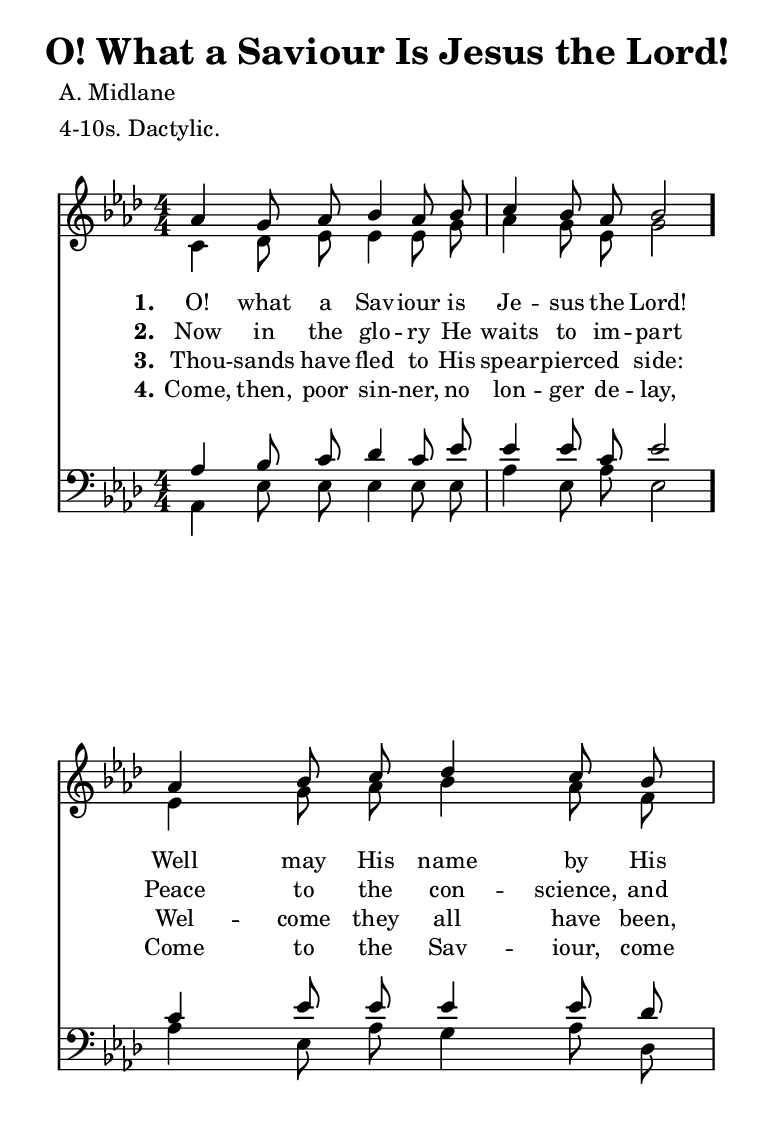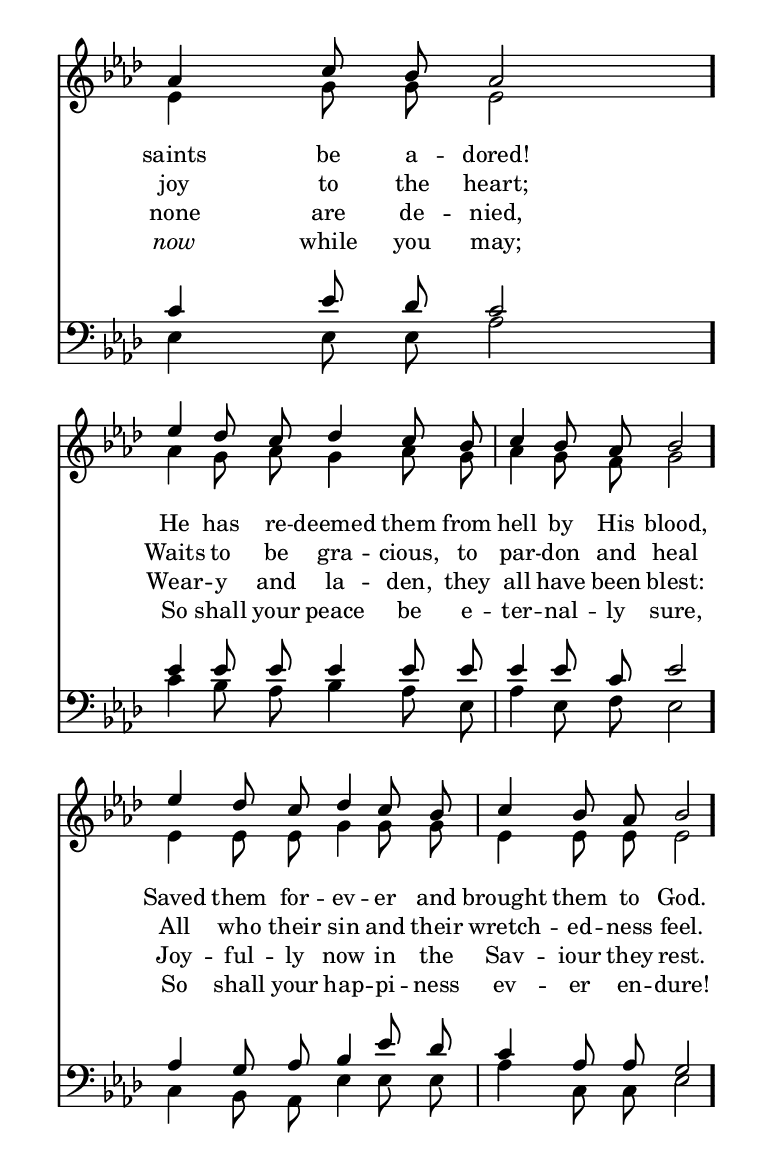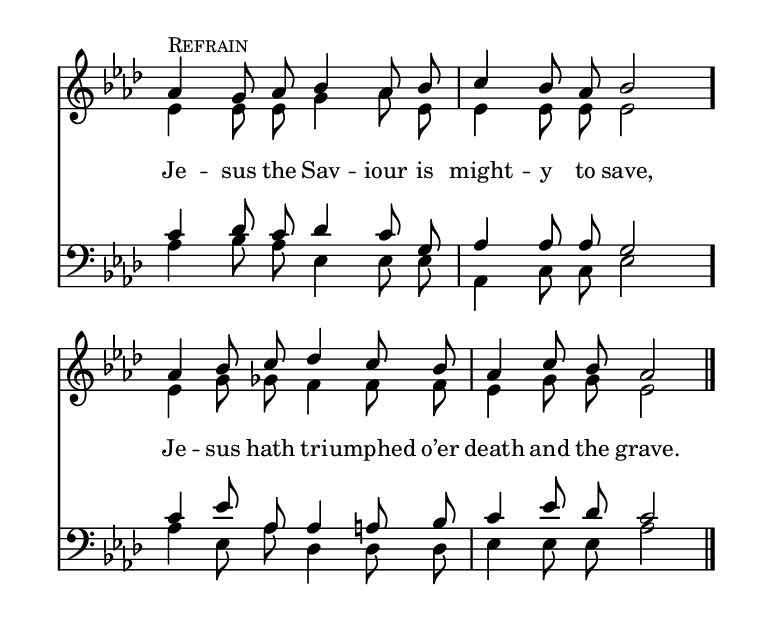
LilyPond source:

\include "common/global.ily"
\paper {
  \include "common/paper.ily"
  %ragged-bottom = ##t
  %ragged-last-bottom = ##t
  %systems-per-page = ##f
  %page-count = ##f
}

\header{
  hymnnumber = "28"
  title = "O! What a Saviour Is Jesus the Lord!"
  tunename = "Joyfully"
  meter = "4-10s. Dactylic."
  poet = "A. Midlane"
  %composer = ""
  %copyright = ""
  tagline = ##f
}

% for fermata in MIDI
ta = { \tempo 4=72 }
tb = { \tempo 4=36 }

patternA = { c4 c8 c8 c4 c8 c8 | c4 c8 c8 c2 }

global = {
  \include "common/overrides.ily"
  \override Staff.TimeSignature.style = #'numbered
  \time 4/4
  \override Score.MetronomeMark.transparent = ##t % hide all fermata changes too
  \ta
  \key aes \major
  %\partial 4
  \autoBeamOff
}

notesSoprano = {
\global
\relative c'' {

  \changePitch \patternA { aes g aes bes aes bes | c bes aes bes }
  \changePitch \patternA { aes bes c des c bes   | aes c bes aes }
  \changePitch \patternA { ees' des c des c bes  | c bes aes bes }
  \changePitch \patternA { ees des c des c bes   | c bes aes bes }

  << s^\markup { \small \caps "Refrain" }
  \changePitch \patternA { aes g aes bes aes bes | c bes aes bes } >>
  \changePitch \patternA { aes bes c des c bes   | aes c bes aes }

  \bar "|."

}
}

notesAlto = {
\global
\relative e' {

  \changePitch \patternA { c des ees ees ees g   | aes g ees g     }
  \changePitch \patternA { ees g aes bes aes f   | ees g g ees     }
  \changePitch \patternA { aes g aes g aes g     | aes g f g       }
  \changePitch \patternA { ees ees ees g g g     | ees ees ees ees }

  \changePitch \patternA { ees ees ees g aes ees | ees ees ees ees }
  \changePitch \patternA { ees g ges f f f       | ees g g ees     }

}
}

notesTenor = {
\global
\relative a {

  \changePitch \patternA { aes bes c des c ees     | ees ees c ees }
  \changePitch \patternA { c ees ees ees ees des   | c ees des c   }
  \changePitch \patternA { ees ees ees ees ees ees | ees ees c ees }
  \changePitch \patternA { aes, g aes bes ees des  | c aes aes g   }

  \changePitch \patternA { c des c des c g         | aes aes aes g }
  \changePitch \patternA { c ees aes, aes a bes    | c ees des c   }

}
}

notesBass = {
\global
\relative f, {

  \changePitch \patternA { aes ees' ees ees ees ees | aes ees aes ees }
  \changePitch \patternA { aes ees aes g aes des,   | ees ees ees aes }
  \changePitch \patternA { c bes aes bes aes ees    | aes ees f ees   }
  \changePitch \patternA { c bes aes ees' ees ees   | aes c, c ees    }

  \changePitch \patternA { aes bes aes ees ees ees  | aes, c c ees    }
  \changePitch \patternA { aes ees aes des, des des | ees ees ees aes }

}
}

Refrain = \lyricmode {

Je -- sus the Sav -- iour is might -- y to save, \bar "."
Je -- sus hath tri -- umphed o’er death and the grave. \bar "."

}

wordsA = \lyricmode {
\set stanza = "1."

O! what a Sav -- iour is Je -- sus the Lord! \bar "."
Well may His name by His saints be a -- dored! \bar "."
He has re -- deemed them from hell by His blood, \bar "."
Saved them for -- ev -- er and brought them to God. \bar "."

}

wordsB = \lyricmode {
\set stanza = "2."

Now in the glo -- ry He waits to im -- part
Peace to the con -- science, and joy to the heart;
Waits to be gra -- cious, to par -- don and heal
All who their sin and their wretch -- ed -- ness feel.

\Refrain

}

wordsC = \lyricmode {
\set stanza = "3."

Thou -- sands have fled to His spear -- pierc -- ed side:
Wel -- come they all have been, none are de -- nied,
Wear -- y and la -- den, they all have been blest:
Joy -- ful -- ly now in the Sav -- iour they rest.

}

wordsD = \lyricmode {
\set stanza = "4."

Come, then, poor sin -- ner, no lon -- ger de -- lay,
Come to the Sav -- iour, come { \italicsOn } now { \italicsOff } while you may;
So shall your peace be e -- ter -- nal -- ly sure,
So shall your hap -- pi -- ness ev -- er en -- dure!

}

\score {
  \context ChoirStaff <<
    \context Staff = upper <<
      \set ChoirStaff.systemStartDelimiter = #'SystemStartBar
      \context Voice  = sopranos { \voiceOne << \notesSoprano >> }
      \context Voice  = altos { \voiceTwo << \notesAlto >> }
      \context Lyrics = one   \lyricsto sopranos \wordsA
      \context Lyrics = two   \lyricsto sopranos \wordsB
      \context Lyrics = three \lyricsto sopranos \wordsC
      \context Lyrics = four  \lyricsto sopranos \wordsD
      %\context Lyrics = five  \lyricsto sopranos \wordsE
    >>
    \context Staff = men <<
      \clef bass
      \context Voice  = tenors { \voiceOne << \notesTenor >> }
      \context Voice  = basses { \voiceTwo << \notesBass >> }
    >>
  >>
  \layout {
    \include "common/layout.ily"
  }
  \midi{
    \include "common/midi.ily"
  }
}

\version "2.19.49"  % necessary for upgrading to future LilyPond versions.

% vi:set et ts=2 sw=2 ai nocindent syntax=lilypond:
